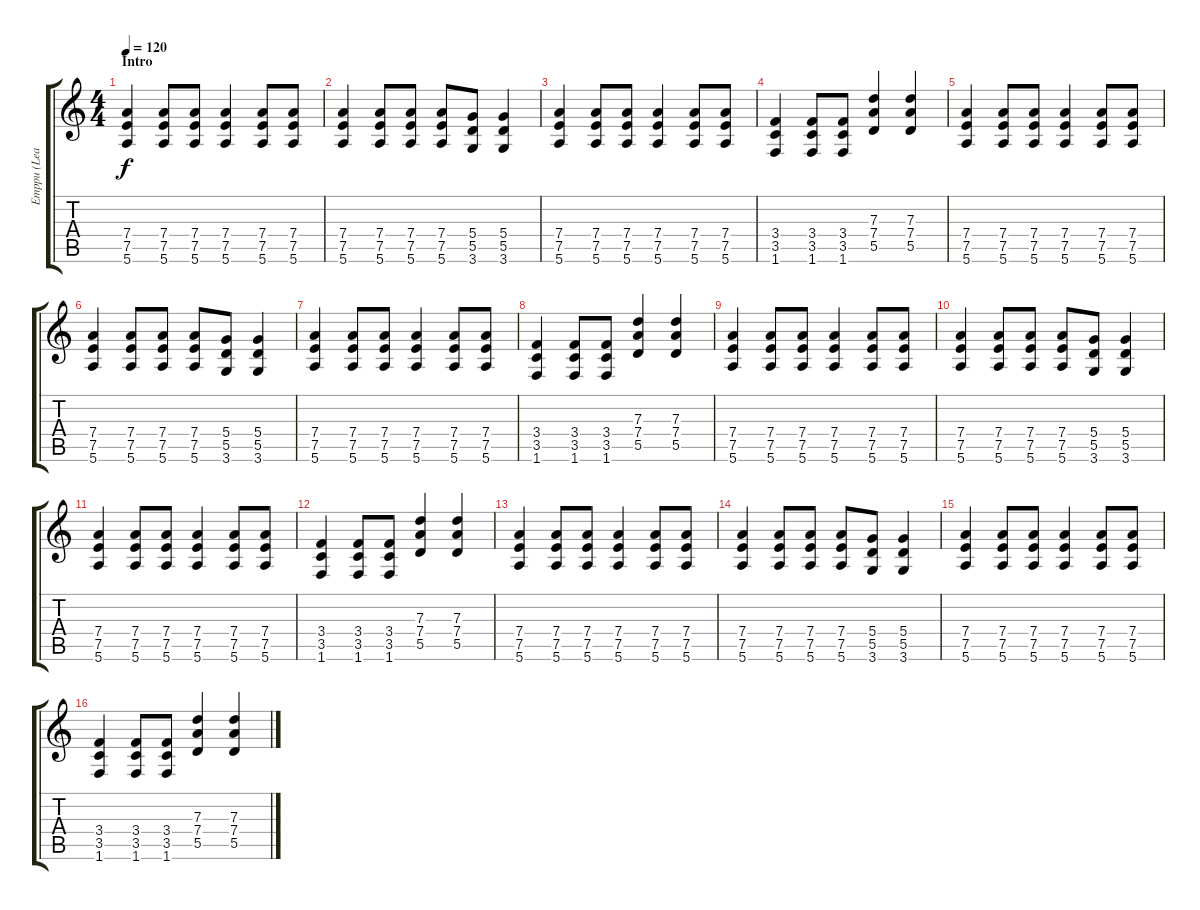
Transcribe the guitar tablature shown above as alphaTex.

\track ("Emppu (Lead)" "Emppu (Lea") {instrument distortionguitar}
\staff {score tabs}
\tuning (E4 B3 G3 D3 A2 E2) {hide}
\ts (4 4)
\section ("" "Intro")
\tempo 120
\clef g2
\ks c
(7.4 7.5 5.6).4{dy f instrument distortionguitar} (7.4 7.5 5.6).8 (7.4 7.5 5.6).8 (7.4 7.5 5.6).4 (7.4 7.5 5.6).8 (7.4 7.5 5.6).8 |
(7.4 7.5 5.6).4 (7.4 7.5 5.6).8 (7.4 7.5 5.6).8 (7.4 7.5 5.6).8 (5.4 5.5 3.6).8 (5.4 5.5 3.6).4 |
(7.4 7.5 5.6).4 (7.4 7.5 5.6).8 (7.4 7.5 5.6).8 (7.4 7.5 5.6).4 (7.4 7.5 5.6).8 (7.4 7.5 5.6).8 |
(3.4 3.5 1.6).4 (3.4 3.5 1.6).8 (3.4 3.5 1.6).8 (7.3 7.4 5.5).4 (7.3 7.4 5.5).4 |
(7.4 7.5 5.6).4 (7.4 7.5 5.6).8 (7.4 7.5 5.6).8 (7.4 7.5 5.6).4 (7.4 7.5 5.6).8 (7.4 7.5 5.6).8 |
(7.4 7.5 5.6).4 (7.4 7.5 5.6).8 (7.4 7.5 5.6).8 (7.4 7.5 5.6).8 (5.4 5.5 3.6).8 (5.4 5.5 3.6).4 |
(7.4 7.5 5.6).4 (7.4 7.5 5.6).8 (7.4 7.5 5.6).8 (7.4 7.5 5.6).4 (7.4 7.5 5.6).8 (7.4 7.5 5.6).8 |
(3.4 3.5 1.6).4 (3.4 3.5 1.6).8 (3.4 3.5 1.6).8 (7.3 7.4 5.5).4 (7.3 7.4 5.5).4 |
(7.4 7.5 5.6).4 (7.4 7.5 5.6).8 (7.4 7.5 5.6).8 (7.4 7.5 5.6).4 (7.4 7.5 5.6).8 (7.4 7.5 5.6).8 |
(7.4 7.5 5.6).4 (7.4 7.5 5.6).8 (7.4 7.5 5.6).8 (7.4 7.5 5.6).8 (5.4 5.5 3.6).8 (5.4 5.5 3.6).4 |
(7.4 7.5 5.6).4 (7.4 7.5 5.6).8 (7.4 7.5 5.6).8 (7.4 7.5 5.6).4 (7.4 7.5 5.6).8 (7.4 7.5 5.6).8 |
(3.4 3.5 1.6).4 (3.4 3.5 1.6).8 (3.4 3.5 1.6).8 (7.3 7.4 5.5).4 (7.3 7.4 5.5).4 |
(7.4 7.5 5.6).4 (7.4 7.5 5.6).8 (7.4 7.5 5.6).8 (7.4 7.5 5.6).4 (7.4 7.5 5.6).8 (7.4 7.5 5.6).8 |
(7.4 7.5 5.6).4 (7.4 7.5 5.6).8 (7.4 7.5 5.6).8 (7.4 7.5 5.6).8 (5.4 5.5 3.6).8 (5.4 5.5 3.6).4 |
(7.4 7.5 5.6).4 (7.4 7.5 5.6).8 (7.4 7.5 5.6).8 (7.4 7.5 5.6).4 (7.4 7.5 5.6).8 (7.4 7.5 5.6).8 |
(3.4 3.5 1.6).4 (3.4 3.5 1.6).8 (3.4 3.5 1.6).8 (7.3 7.4 5.5).4 (7.3 7.4 5.5).4
